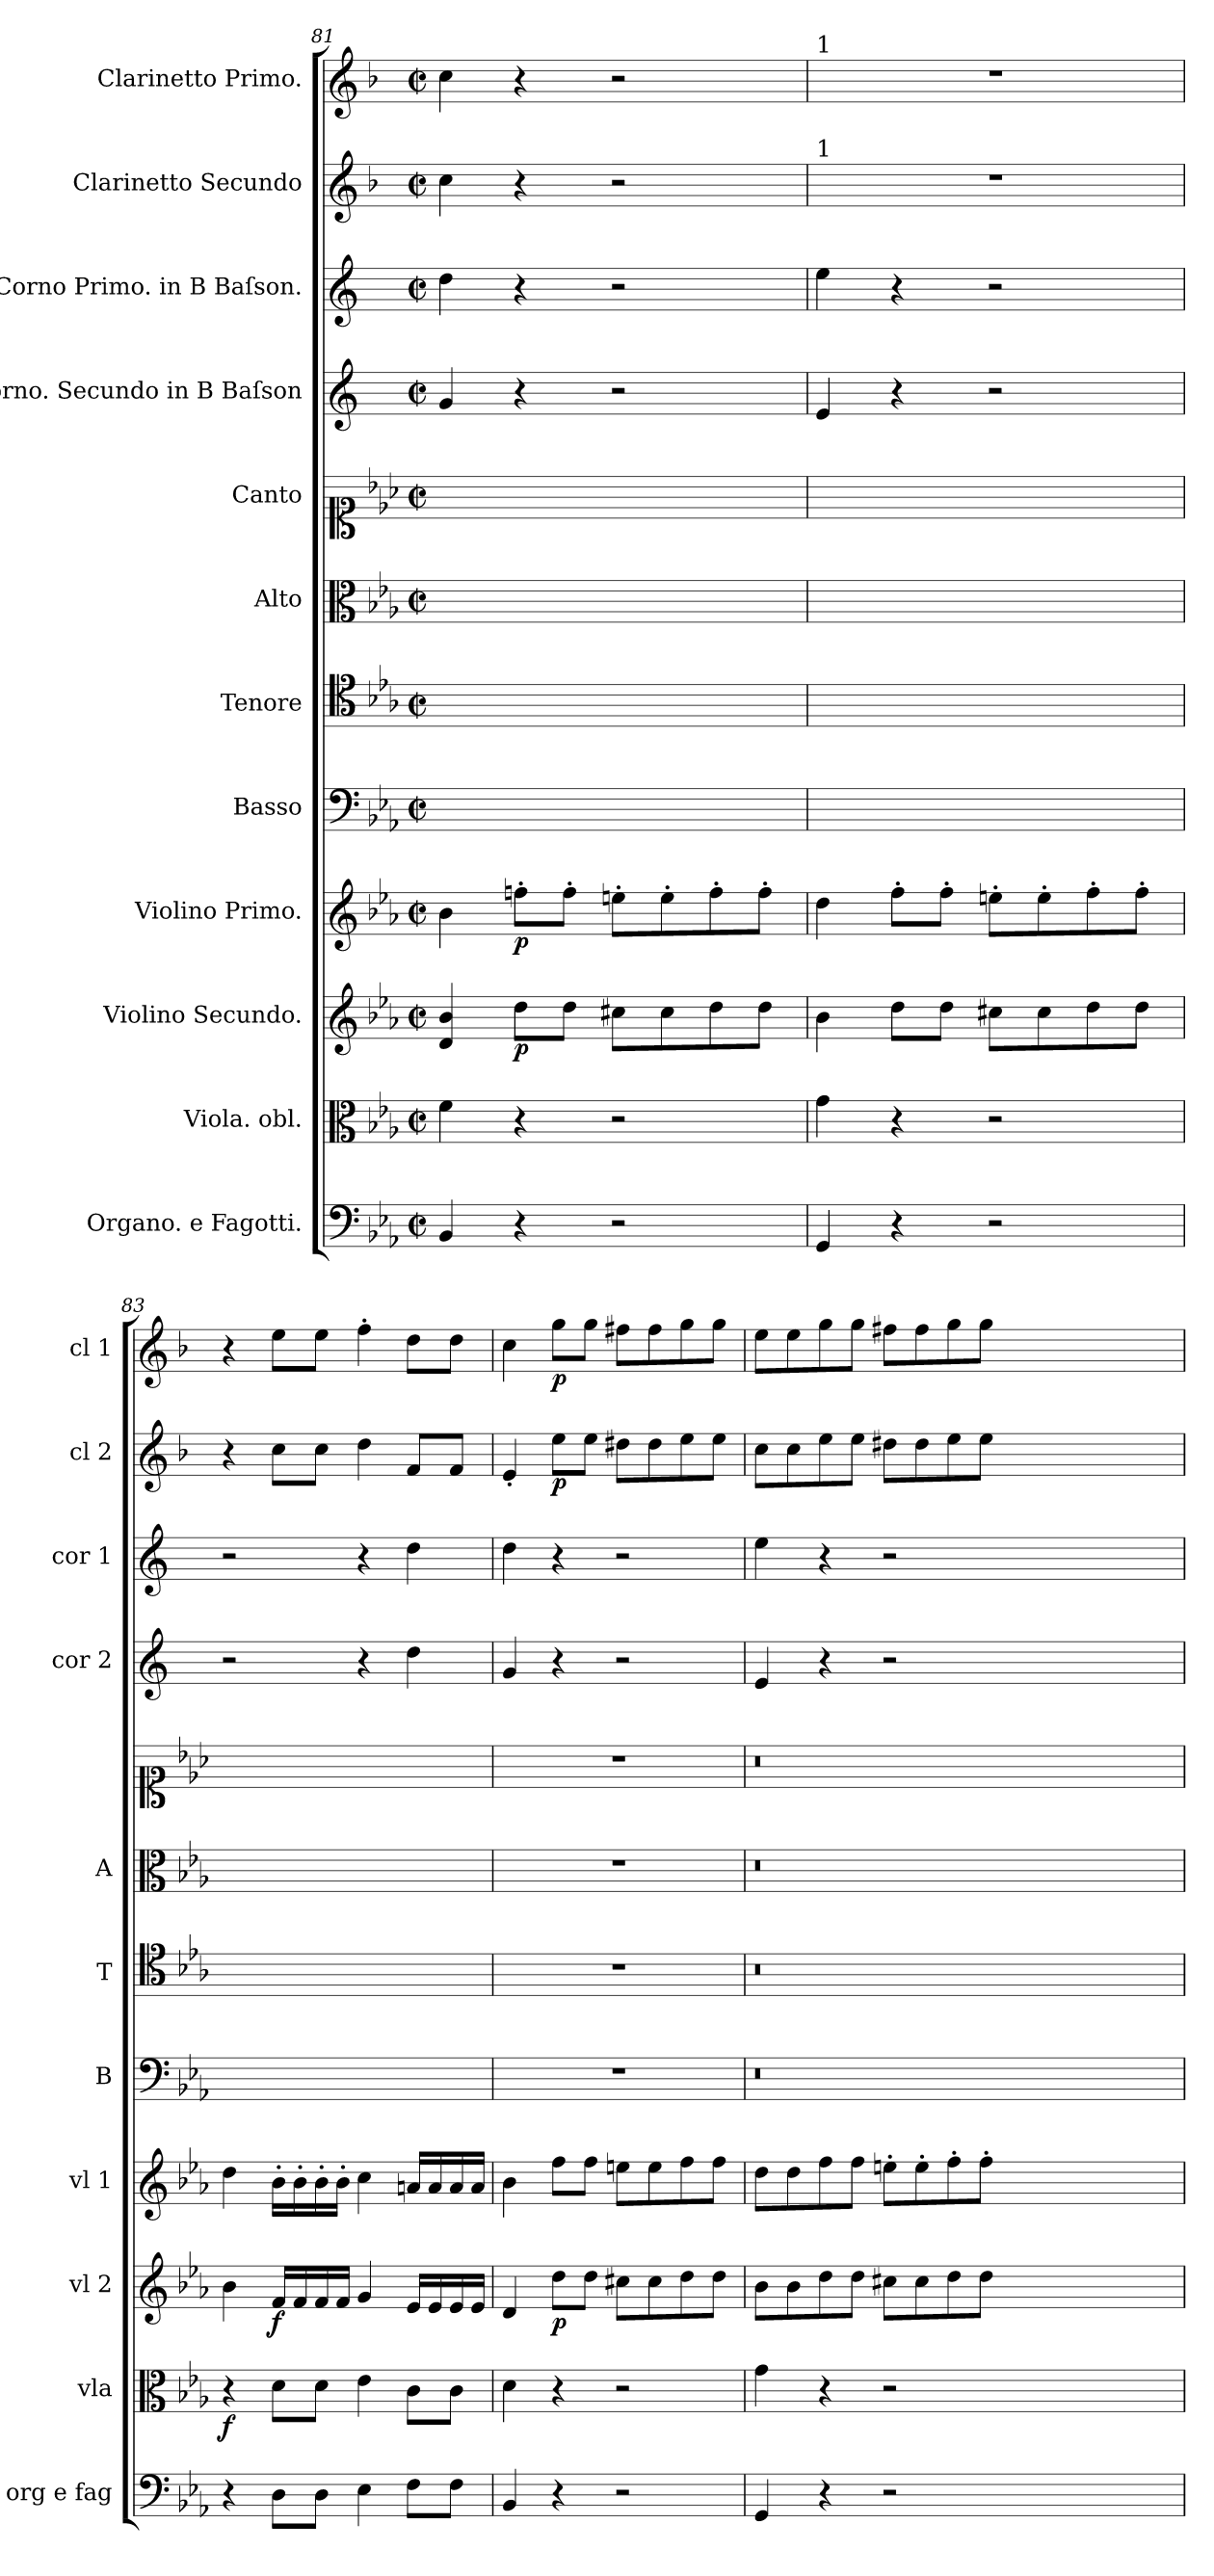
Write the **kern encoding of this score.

**kern	**kern	**dynam	**kern	**dynam	**kern	**dynam	**kern	**kern	**kern	**kern	**kern	**kern	**kern	**dynam	**kern	**dynam
*part12	*part11	*part11	*part10	*part10	*part9	*part9	*part8	*part7	*part6	*part5	*part4	*part3	*part2	*part2	*part1	*part1
*staff12	*staff11	*staff11	*staff10	*staff10	*staff9	*staff9	*staff8	*staff7	*staff6	*staff5	*staff4	*staff3	*staff2	*staff2	*staff1	*staff1
*I"Organo. e Fagotti.	*I"Viola. obl.	*	*I"Violino Secundo.	*	*I"Violino Primo.	*	*I"Basso	*I"Tenore	*I"Alto	*I"Canto	*I"Corno. Secundo in B Baſson	*I"Corno Primo. in B Baſson.	*I"Clarinetto Secundo	*	*I"Clarinetto Primo.	*
*I'org e fag	*I'vla	*	*I'vl 2	*	*I'vl 1	*	*I'B	*I'T	*I'A	*	*I'cor 2	*I'cor 1	*I'cl 2	*	*I'cl 1	*
*clefF4	*clefC3	*	*clefG2	*	*clefG2	*	*clefF4	*clefC4	*clefC3	*clefC1	*clefG2	*clefG2	*clefG2	*	*clefG2	*
*	*	*	*	*	*	*	*	*	*	*	*ITrd-2c-3	*ITrd-2c-3	*ITrd1c2	*	*ITrd1c2	*
*k[b-e-a-]	*k[b-e-a-]	*	*k[b-e-a-]	*	*k[b-e-a-]	*	*k[b-e-a-]	*k[b-e-a-]	*k[b-e-a-]	*k[b-e-a-]	*k[b-e-a-]	*k[b-e-a-]	*k[b-e-a-]	*	*k[b-e-a-]	*
*E-:	*E-:	*	*E-:	*	*E-:	*	*E-:	*E-:	*E-:	*E-:	*	*	*E-:	*	*E-:	*
*M2/2	*M2/2	*	*M2/2	*	*M2/2	*	*M2/2	*M2/2	*M2/2	*M2/2	*M2/2	*M2/2	*M2/2	*	*M2/2	*
*met(c|)	*met(c|)	*	*met(c|)	*	*met(c|)	*	*met(c|)	*met(c|)	*met(c|)	*met(c|)	*met(c|)	*met(c|)	*met(c|)	*	*met(c|)	*
=81	=81	=81	=81	=81	=81	=81	=81	=81	=81	=81	=81	=81	=81	=81	=81	=81
4BB-/	4f\	.	4d/ 4b-/	.	4b-\	.	1ryy	1ryy	1ryy	1ryy	4b-/	4ff\	4b-\	.	4b-\	.
4r	4r	.	8dd\L	p	8ffn'\L	p	.	.	.	.	4r	4r	4r	.	4r	.
.	.	.	8dd\J	.	8ff'\J	.	.	.	.	.	.	.	.	.	.	.
2r	2r	.	8cc#X\L	.	8een'\L	.	.	.	.	.	2r	2r	2r	.	2r	.
.	.	.	8cc#\	.	8ee'\	.	.	.	.	.	.	.	.	.	.	.
.	.	.	8dd\	.	8ff'\	.	.	.	.	.	.	.	.	.	.	.
.	.	.	8dd\J	.	8ff'\J	.	.	.	.	.	.	.	.	.	.	.
=82	=82	=82	=82	=82	=82	=82	=82	=82	=82	=82	=82	=82	=82	=82	=82	=82
!	!	!	!	!	!	!	!	!	!	!	!	!	!	!	!LO:TX:a:t=1	!
!	!	!	!	!	!	!	!	!	!	!	!	!	!LO:TX:a:t=1	!	!	!
4GG/	4g\	.	4b-\	.	4dd\	.	1ryy	1ryy	1ryy	1ryy	4g/	4gg\	1r	.	1r	.
4r	4r	.	8dd\L	.	8ff'\L	.	.	.	.	.	4r	4r	.	.	.	.
.	.	.	8dd\J	.	8ff'\J	.	.	.	.	.	.	.	.	.	.	.
2r	2r	.	8cc#X\L	.	8een'\L	.	.	.	.	.	2r	2r	.	.	.	.
.	.	.	8cc#\	.	8ee'\	.	.	.	.	.	.	.	.	.	.	.
.	.	.	8dd\	.	8ff'\	.	.	.	.	.	.	.	.	.	.	.
.	.	.	8dd\J	.	8ff'\J	.	.	.	.	.	.	.	.	.	.	.
=83	=83	=83	=83	=83	=83	=83	=83	=83	=83	=83	=83	=83	=83	=83	=83	=83
4r	4r	f	4b-\	.	4dd\	.	1ryy	1ryy	1ryy	1ryy	2r	2r	4r	.	4r	.
!	!	!	!	!	!	!LO:DY:rj	!	!	!	!	!	!	!	!	!	!
8D\L	8d\L	.	16f/LL	f	16b-'\LL	forto	.	.	.	.	.	.	8b-\L	.	8dd\L	.
.	.	.	16f/	.	16b-'\	.	.	.	.	.	.	.	.	.	.	.
8D\J	8d\J	.	16f/	.	16b-'\	.	.	.	.	.	.	.	8b-\J	.	8dd\J	.
.	.	.	16f/JJ	.	16b-'\JJ	.	.	.	.	.	.	.	.	.	.	.
4E-\	4e-\	.	4g/	.	4cc\	.	.	.	.	.	4r	4r	4cc\	.	4ee-'\	.
8F\L	8c\L	.	16e-/LL	.	16an/LL	.	.	.	.	.	4ff\	4ff\	8e-/L	.	8cc\L	.
.	.	.	16e-/	.	16a/	.	.	.	.	.	.	.	.	.	.	.
8F\J	8c\J	.	16e-/	.	16a/	.	.	.	.	.	.	.	8e-/J	.	8cc\J	.
.	.	.	16e-/JJ	.	16a/JJ	.	.	.	.	.	.	.	.	.	.	.
=84	=84	=84	=84	=84	=84	=84	=84	=84	=84	=84	=84	=84	=84	=84	=84	=84
4BB-/	4d\	.	4d/	.	4b-\	.	1r	1r	1r	1r	4b-/	4ff\	4d'/	.	4b-\	.
!	!	!	!	!	!	!LO:DY:rj	!	!	!	!	!	!	!	!	!	!
4r	4r	.	8dd\L	p	8ff\L	pia&colon;	.	.	.	.	4r	4r	8dd\L	p	8ff\L	p
.	.	.	8dd\J	.	8ff\J	.	.	.	.	.	.	.	8dd\J	.	8ff\J	.
2r	2r	.	8cc#X\L	.	8een\L	.	.	.	.	.	2r	2r	8cc#X\L	.	8een\L	.
.	.	.	8cc#\	.	8ee\	.	.	.	.	.	.	.	8cc#\	.	8ee\	.
.	.	.	8dd\	.	8ff\	.	.	.	.	.	.	.	8dd\	.	8ff\	.
.	.	.	8dd\J	.	8ff\J	.	.	.	.	.	.	.	8dd\J	.	8ff\J	.
=85	=85	=85	=85	=85	=85	=85	=85	=85	=85	=85	=85	=85	=85	=85	=85	=85
4GG/	4g\	.	8b-\L	.	8dd\L	.	0.r	0.r	0.r	0.r	4g/	4gg\	8b-\L	.	8dd\L	.
.	.	.	8b-\	.	8dd\	.	.	.	.	.	.	.	8b-\	.	8dd\	.
4r	4r	.	8dd\	.	8ff\	.	.	.	.	.	4r	4r	8dd\	.	8ff\	.
.	.	.	8dd\J	.	8ff\J	.	.	.	.	.	.	.	8dd\J	.	8ff\J	.
2r	2r	.	8cc#X\L	.	8een'\L	.	.	.	.	.	2r	2r	8cc#X\L	.	8een\L	.
.	.	.	8cc#\	.	8ee'\	.	.	.	.	.	.	.	8cc#\	.	8ee\	.
.	.	.	8dd\	.	8ff'\	.	.	.	.	.	.	.	8dd\	.	8ff\	.
.	.	.	8dd\J	.	8ff'\J	.	.	.	.	.	.	.	8dd\J	.	8ff\J	.
0ryy	0ryy	.	0ryy	.	0ryy	.	.	.	.	.	0ryy	0ryy	0ryy	.	0ryy	.
=	=	=	=	=	=	=	=	=	=	=	=	=	=	=	=	=
*-	*-	*-	*-	*-	*-	*-	*-	*-	*-	*-	*-	*-	*-	*-	*-	*-
